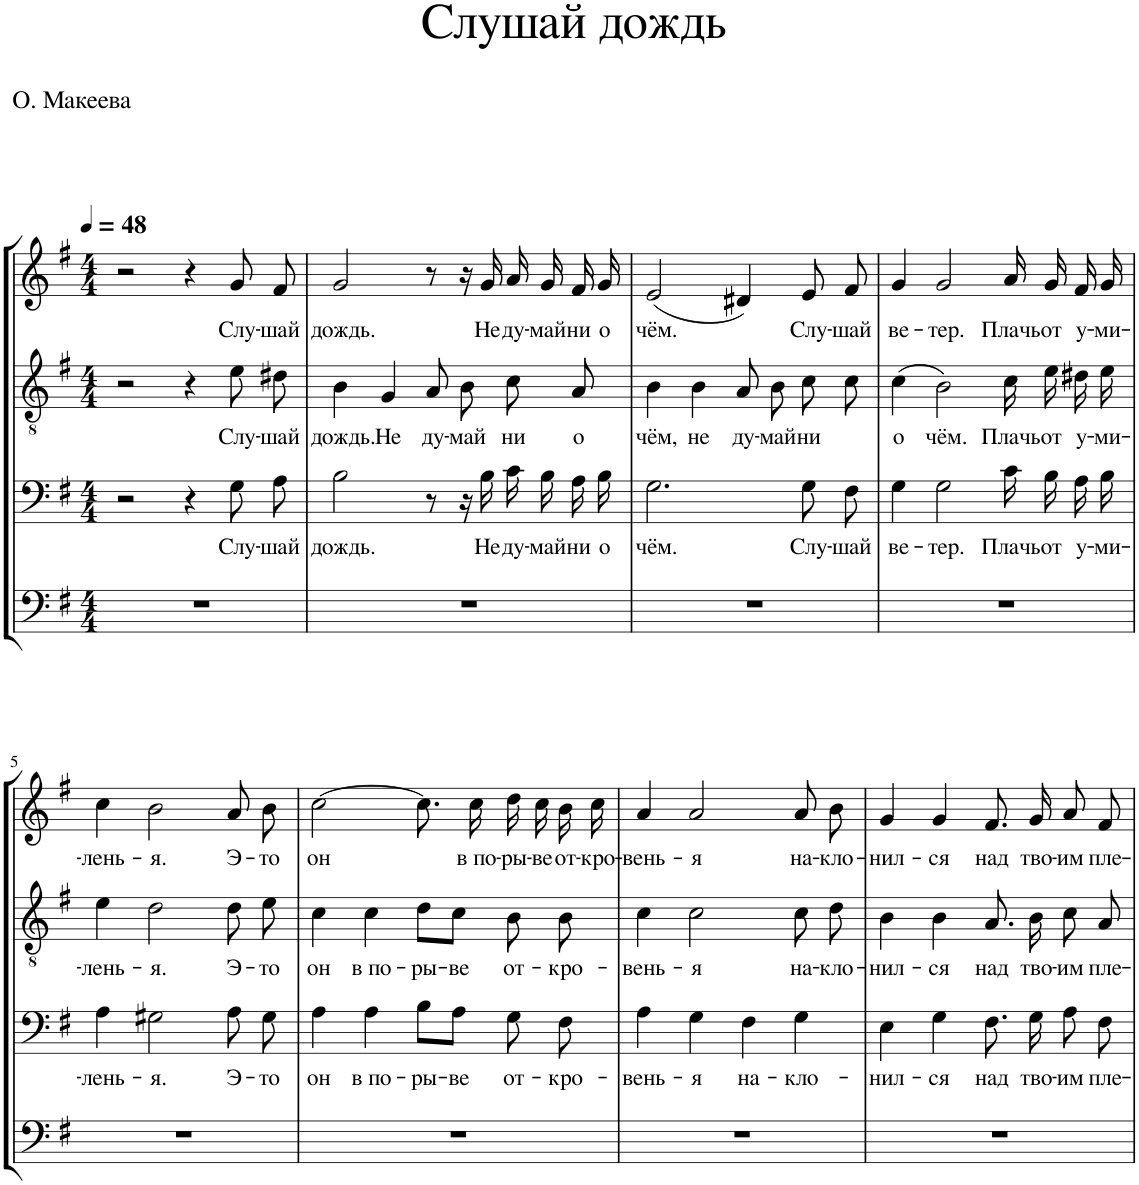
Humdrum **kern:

**kern	**kern	**text	**kern	**text	**kern	**text
*part4	*part3	*part3	*part2	*part2	*part1	*part1
*staff4	*staff3	*staff3	*staff2	*staff2	*staff1	*staff1
*I"Духовые	*I"Духовые	*	*I"Валторна Фа	*	*I"Терменвокс	*
*clefF4	*clefF4	*	*clefGv2	*	*clefG2	*
*k[f#]	*k[f#]	*	*k[f#]	*	*k[f#]	*
*M4/4	*M4/4	*	*M4/4	*	*M4/4	*
*MM48	*MM48	*	*MM48	*	*MM48	*
=1	=1	=1	=1	=1	=1	=1
1r	2r	.	2r	.	2r	.
.	4r	.	4r	.	4r	.
!	!	!LO:LY:b	!	!LO:LY:b	!	!LO:LY:b
.	8G\	Слу-	8e\	Слу-	8g/L	Слу-
!	!	!LO:LY:b	!	!LO:LY:b	!	!LO:LY:b
.	8A\	-шай	8d#X\	-шай	8f#/J	-шай
=2	=2	=2	=2	=2	=2	=2
!	!	!LO:LY:b	!	!LO:LY:b	!	!LO:LY:b
1r	2B\	дождь.	4B\	дождь.	2g/	дождь.
!	!	!	!	!LO:LY:b	!	!
.	.	.	4G/	Не	.	.
!	!	!	!	!LO:LY:b	!	!
.	8r	.	8A/	ду-	8r	.
!	!	!	!	!LO:LY:b	!	!
.	16r	.	8B\	-май	16r	.
!	!	!LO:LY:b	!	!	!	!LO:LY:b
.	16B\	Не	.	.	16g/	Не
!	!	!LO:LY:b	!	!LO:LY:b	!	!LO:LY:b
.	16c\	ду-	8c\	ни	16a/LL	ду-
!	!	!LO:LY:b	!	!	!	!LO:LY:b
.	16B\	-май	.	.	16g/J	-май
!	!	!LO:LY:b	!	!LO:LY:b	!	!LO:LY:b
.	16A\	ни	8A/	о	16f#/L	ни
!	!	!LO:LY:b	!	!	!	!LO:LY:b
.	16B\	о	.	.	16g/JJ	о
=3	=3	=3	=3	=3	=3	=3
!	!	!LO:LY:b	!	!LO:LY:b	!	!LO:LY:b
1r	2.G\	чём.	4B\	чём,	(2e/	чём.
!	!	!	!	!LO:LY:b	!	!
.	.	.	4B\	не	.	.
!	!	!	!	!LO:LY:b	!	!
.	.	.	8A/	ду-	4d#X/)	.
!	!	!	!	!LO:LY:b	!	!
.	.	.	8B\	-май	.	.
!	!	!LO:LY:b	!	!LO:LY:b	!	!LO:LY:b
.	8G\	Слу-	8c\	ни	8e/L	Слу-
!	!	!LO:LY:b	!	!	!	!LO:LY:b
.	8F#\	-шай	8c\	.	8f#/J	-шай
=4	=4	=4	=4	=4	=4	=4
!	!	!LO:LY:b	!	!LO:LY:b	!	!LO:LY:b
1r	4G\	ве-	(4c\	о	4g/	ве-
!	!	!LO:LY:b	!	!LO:LY:b	!	!LO:LY:b
.	2G\	-тер.	2B\)	чём.	2g/	-тер.
!	!	!LO:LY:b	!	!LO:LY:b	!	!LO:LY:b
.	16c\	Плачь	16c\	Плачь	16a/LL	Плачь
!	!	!LO:LY:b	!	!LO:LY:b	!	!LO:LY:b
.	16B\	от	16e\	от	16g/J	от
!	!	!LO:LY:b	!	!LO:LY:b	!	!LO:LY:b
.	16A\	у-	16d#X\	у-	16f#/L	у-
!	!	!LO:LY:b	!	!LO:LY:b	!	!LO:LY:b
.	16B\	-ми-	16e\	-ми-	16g/JJ	-ми-
!!LO:LB:g=z
=5	=5	=5	=5	=5	=5	=5
!	!	!LO:LY:b	!	!LO:LY:b	!	!LO:LY:b
1r	4A\	-лень-	4e\	-лень-	4cc\	-лень-
!	!	!LO:LY:b	!	!LO:LY:b	!	!LO:LY:b
.	2G#X\	-я.	2d\	-я.	2b\	-я.
!	!	!LO:LY:b	!	!LO:LY:b	!	!LO:LY:b
.	8A\	Э-	8d\	Э-	8a/L	Э-
!	!	!LO:LY:b	!	!LO:LY:b	!	!LO:LY:b
.	8G#\	-то	8e\	-то	8b/J	-то
=6	=6	=6	=6	=6	=6	=6
!	!	!LO:LY:b	!	!LO:LY:b	!	!LO:LY:b
1r	4A\	он	4c\	он	[2cc\	он
!	!	!LO:LY:b	!	!LO:LY:b	!	!
.	4A\	в по-	4c\	в по-	.	.
!	!	!LO:LY:b	!	!LO:LY:b	!	!
.	8B\L	-ры-	8d\L	-ры-	8.cc\L]	.
!	!	!LO:LY:b	!	!LO:LY:b	!	!
.	8A\J	-ве	8c\J	-ве	.	.
!	!	!	!	!	!	!LO:LY:b
.	.	.	.	.	16cc\Jk	в по-
!	!	!LO:LY:b	!	!LO:LY:b	!	!LO:LY:b
.	8G\	от-	8B\	от-	16dd\LL	-ры-
!	!	!	!	!	!	!LO:LY:b
.	.	.	.	.	16cc\J	-ве
!	!	!LO:LY:b	!	!LO:LY:b	!	!LO:LY:b
.	8F#\	-кро-	8B\	-кро-	16b\L	от-
!	!	!	!	!	!	!LO:LY:b
.	.	.	.	.	16cc\JJ	-кро-
=7	=7	=7	=7	=7	=7	=7
!	!	!LO:LY:b	!	!LO:LY:b	!	!LO:LY:b
1r	4A\	-вень-	4c\	-вень-	4a/	-вень-
!	!	!LO:LY:b	!	!LO:LY:b	!	!LO:LY:b
.	4G\	-я	2c\	-я	2a/	-я
!	!	!LO:LY:b	!	!	!	!
.	4F#\	на-	.	.	.	.
!	!	!LO:LY:b	!	!LO:LY:b	!	!LO:LY:b
.	4G\	-кло-	8c\	на-	8a/L	на-
!	!	!	!	!LO:LY:b	!	!LO:LY:b
.	.	.	8d\	-кло-	8b/J	-кло-
=8	=8	=8	=8	=8	=8	=8
!	!	!LO:LY:b	!	!LO:LY:b	!	!LO:LY:b
1r	4E\	-нил-	4B\	-нил-	4g/	-нил-
!	!	!LO:LY:b	!	!LO:LY:b	!	!LO:LY:b
.	4G\	-ся	4B\	-ся	4g/	-ся
!	!	!LO:LY:b	!	!LO:LY:b	!	!LO:LY:b
.	8.F#\	над	8.A/	над	8.f#/L	над
!	!	!LO:LY:b	!	!LO:LY:b	!	!LO:LY:b
.	16G\	тво-	16B\	тво-	16g/Jk	тво-
!	!	!LO:LY:b	!	!LO:LY:b	!	!LO:LY:b
.	8A\	-им	8c\	-им	8a/L	-им
!	!	!LO:LY:b	!	!LO:LY:b	!	!LO:LY:b
.	8F#\	пле-	8A/	пле-	8f#/J	пле-
=	=	=	=	=	=	=
*-	*-	*-	*-	*-	*-	*-
